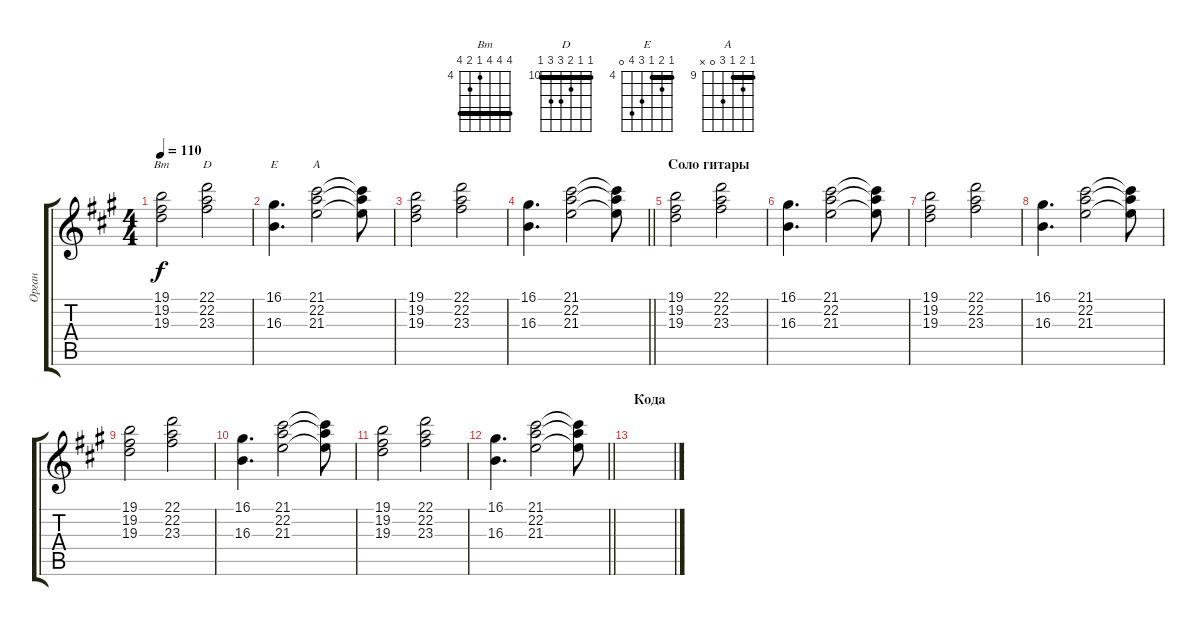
\track ("Орган" "Орган") {instrument rockorgan}
\staff {score tabs}
\tuning (E4 B3 G3 D3 A2 E2) {hide}
\chord ("Bm" 7 7 7 4 5 7) {firstfret 4 barre 7}
\chord ("D" 10 10 11 12 12 10) {firstfret 10 barre 10}
\chord ("E" 4 5 4 6 7 0) {firstfret 4 barre 4}
\chord ("A" 9 10 9 11 0 x) {firstfret 9 barre 9}
\ts (4 4)
\tempo 110
\clef g2
\ks f#minor
(19.1 19.2 19.3).2{ch "Bm" dy f} (22.1 22.2 23.3).2{ch "D"} |
(16.1 16.3).4{d ch "E"} (21.1 22.2 21.3).2{ch "A"} (21.1{t} 22.2{t} 21.3{t}).8 |
(19.1 19.2 19.3).2 (22.1 22.2 23.3).2 |
\barLineRight lightlight
(16.1 16.3).4{d} (21.1 22.2 21.3).2 (21.1{t} 22.2{t} 21.3{t}).8 |
\section ("" "Соло гитары")
(19.1 19.2 19.3).2 (22.1 22.2 23.3).2 |
(16.1 16.3).4{d} (21.1 22.2 21.3).2 (21.1{t} 22.2{t} 21.3{t}).8 |
(19.1 19.2 19.3).2 (22.1 22.2 23.3).2 |
(16.1 16.3).4{d} (21.1 22.2 21.3).2 (21.1{t} 22.2{t} 21.3{t}).8 |
(19.1 19.2 19.3).2 (22.1 22.2 23.3).2 |
(16.1 16.3).4{d} (21.1 22.2 21.3).2 (21.1{t} 22.2{t} 21.3{t}).8 |
(19.1 19.2 19.3).2 (22.1 22.2 23.3).2 |
\barLineRight lightlight
(16.1 16.3).4{d} (21.1 22.2 21.3).2 (21.1{t} 22.2{t} 21.3{t}).8 |
\section ("" "Кода")
